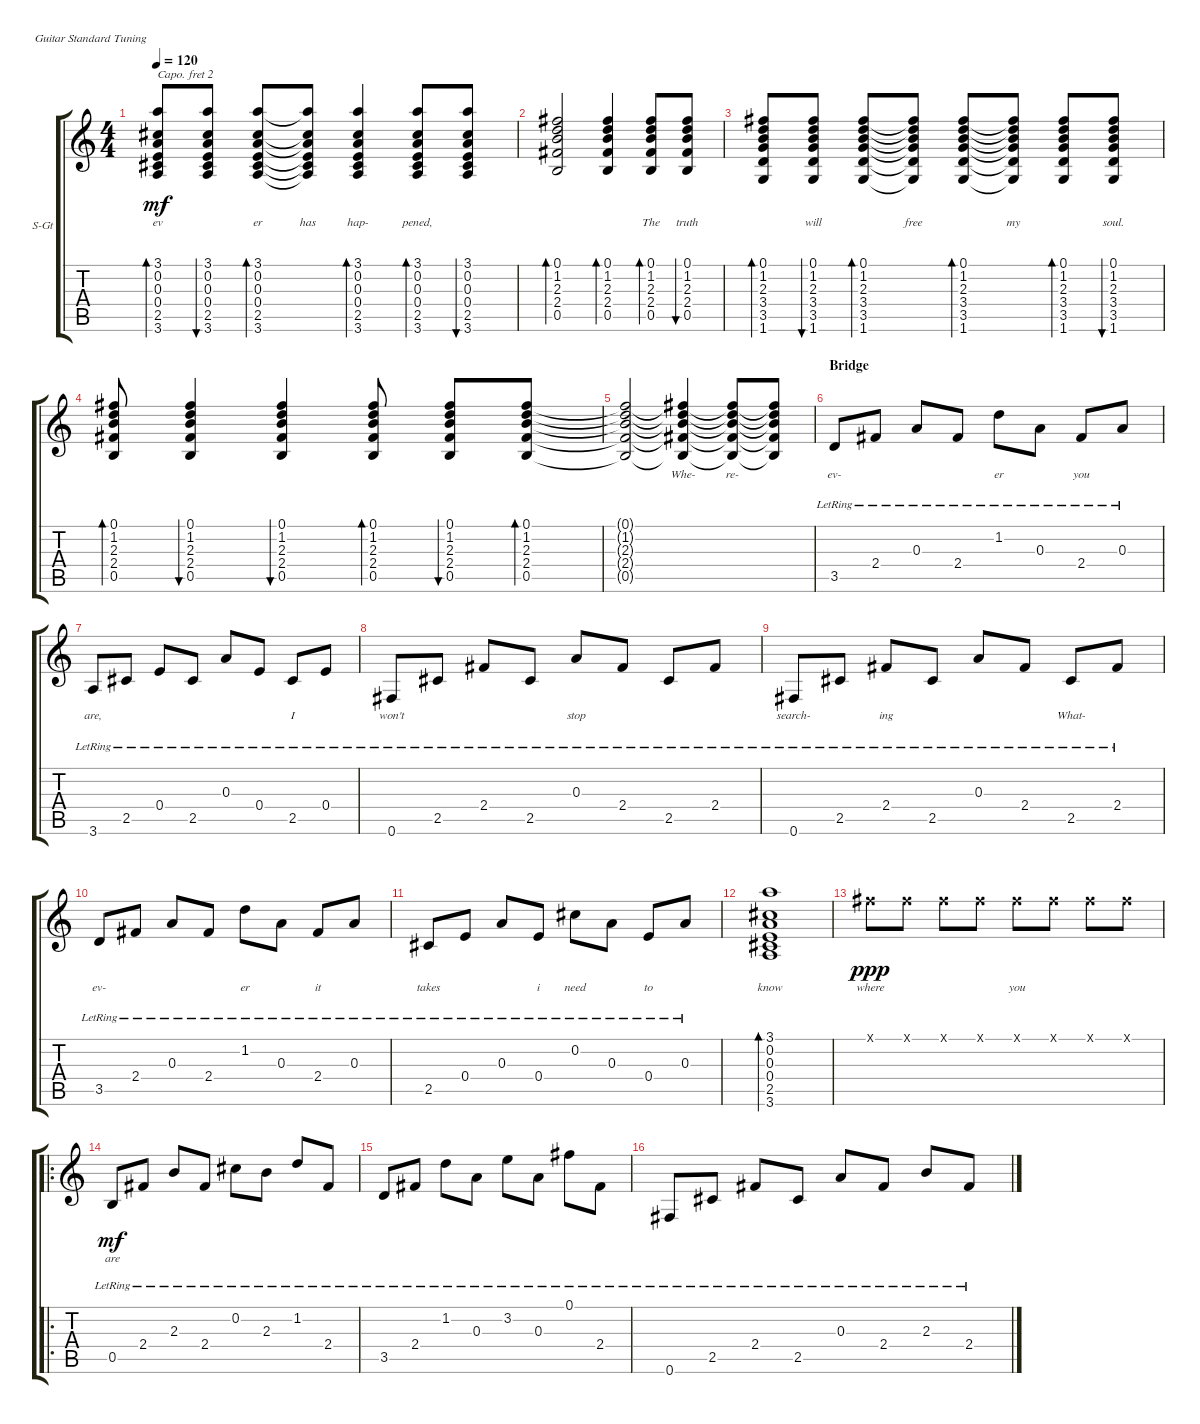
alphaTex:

\defaultSystemsLayout 4
\bracketExtendMode groupsimilarinstruments
\firstSystemTrackNameOrientation horizontal
\otherSystemsTrackNameOrientation horizontal
\track ("Steel Guitar" "S-Gt") {instrument acousticguitarsteel}
\staff {score tabs}
\capo 2
\tuning (E4 B3 G3 D3 A2 E2)
\ts (4 4)
\tempo 120
\clef g2
\ks c
(3.6 2.5 0.4 0.3 0.2 3.1).8{bd 30 lyrics (0 "ev") lyrics (1 "") lyrics (2 "") lyrics (3 "") lyrics (4 "") dy mf} (3.6 2.5 0.4 0.3 0.2 3.1).8{bu 30 lyrics (0 "") lyrics (1 "") lyrics (2 "") lyrics (3 "") lyrics (4 "")} (3.6 2.5 0.4 0.3 0.2 3.1).8{bd 30 lyrics (0 "er") lyrics (1 "") lyrics (2 "") lyrics (3 "") lyrics (4 "")} (3.6{t} 2.5{t} 0.4{t} 0.3{t} 0.2{t} 3.1{t}).8{lyrics (0 "has") lyrics (1 "") lyrics (2 "") lyrics (3 "") lyrics (4 "")} (3.6 2.5 0.4 0.3 0.2 3.1).4{bd 30 lyrics (0 "hap-") lyrics (1 "") lyrics (2 "") lyrics (3 "") lyrics (4 "")} (3.6 2.5 0.4 0.3 0.2 3.1).8{bd 30 lyrics (0 "pened,") lyrics (1 "") lyrics (2 "") lyrics (3 "") lyrics (4 "")} (3.6 2.5 0.4 0.3 0.2 3.1).8{bu 30 lyrics (0 "") lyrics (1 "") lyrics (2 "") lyrics (3 "") lyrics (4 "")} |
(0.5 2.4 2.3 1.2 0.1).2{bd 30 lyrics (0 "") lyrics (1 "") lyrics (2 "") lyrics (3 "") lyrics (4 "")} (1.2 0.1 2.3 2.4 0.5).4{bd 30 lyrics (0 "") lyrics (1 "") lyrics (2 "") lyrics (3 "") lyrics (4 "")} (0.5 2.4 2.3 1.2 0.1).8{bd 30 lyrics (0 "The") lyrics (1 "") lyrics (2 "") lyrics (3 "") lyrics (4 "")} (0.5 2.4 2.3 1.2 0.1).8{bu 30 lyrics (0 "truth") lyrics (1 "") lyrics (2 "") lyrics (3 "") lyrics (4 "")} |
(1.6 3.5 3.4 2.3 1.2 0.1).8{bd 30 lyrics (0 "") lyrics (1 "") lyrics (2 "") lyrics (3 "") lyrics (4 "")} (3.5 1.6 3.4 2.3 1.2 0.1).8{bu 30 lyrics (0 "will") lyrics (1 "") lyrics (2 "") lyrics (3 "") lyrics (4 "")} (3.4 1.6 3.5 2.3 1.2 0.1).8{bd 30 lyrics (0 "") lyrics (1 "") lyrics (2 "") lyrics (3 "") lyrics (4 "")} (1.6{t} 3.5{t} 3.4{t} 2.3{t} 1.2{t} 0.1{t}).8{lyrics (0 "free") lyrics (1 "") lyrics (2 "") lyrics (3 "") lyrics (4 "")} (2.3 1.6 3.5 3.4 1.2 0.1).8{bd 30 lyrics (0 "") lyrics (1 "") lyrics (2 "") lyrics (3 "") lyrics (4 "")} (0.1{t} 1.6{t} 3.5{t} 3.4{t} 2.3{t} 1.2{t}).8{lyrics (0 "my") lyrics (1 "") lyrics (2 "") lyrics (3 "") lyrics (4 "")} (3.5 1.6 3.4 2.3 1.2 0.1).8{bd 30 lyrics (0 "") lyrics (1 "") lyrics (2 "") lyrics (3 "") lyrics (4 "")} (3.4 1.6 3.5 2.3 1.2 0.1).8{bu 30 lyrics (0 "soul.") lyrics (1 "") lyrics (2 "") lyrics (3 "") lyrics (4 "")} |
(0.5 2.4 2.3 1.2 0.1).8{bd 30 lyrics (0 "") lyrics (1 "") lyrics (2 "") lyrics (3 "") lyrics (4 "")} (0.5 0.1 1.2 2.3 2.4).4{bu 30 lyrics (0 "") lyrics (1 "") lyrics (2 "") lyrics (3 "") lyrics (4 "")} (0.5 0.1 1.2 2.3 2.4).4{bu 30 lyrics (0 "") lyrics (1 "") lyrics (2 "") lyrics (3 "") lyrics (4 "")} (0.5 0.1 1.2 2.3 2.4).8{bd 30 lyrics (0 "") lyrics (1 "") lyrics (2 "") lyrics (3 "") lyrics (4 "")} (0.5 0.1 1.2 2.3 2.4).8{bu 30 lyrics (0 "") lyrics (1 "") lyrics (2 "") lyrics (3 "") lyrics (4 "")} (0.5 0.1 1.2 2.3 2.4).8{bd 30 lyrics (0 "") lyrics (1 "") lyrics (2 "") lyrics (3 "") lyrics (4 "")} |
(0.5{t} 2.4{t} 2.3{t} 1.2{t} 0.1{t}).2{lyrics (0 "") lyrics (1 "") lyrics (2 "") lyrics (3 "") lyrics (4 "")} (0.5{t} 2.4{t} 2.3{t} 1.2{t} 0.1{t}).4{lyrics (0 "Whe-") lyrics (1 "") lyrics (2 "") lyrics (3 "") lyrics (4 "")} (0.5{t} 0.1{t} 1.2{t} 2.3{t} 2.4{t}).8{lyrics (0 "re-") lyrics (1 "") lyrics (2 "") lyrics (3 "") lyrics (4 "")} (0.5{t} 0.1{t} 1.2{t} 2.3{t} 2.4{t}).8{lyrics (0 "") lyrics (1 "") lyrics (2 "") lyrics (3 "") lyrics (4 "")} |
\section ("" "Bridge")
3.5{lr}.8{lyrics (0 "ev-") lyrics (1 "") lyrics (2 "") lyrics (3 "") lyrics (4 "")} 2.4{lr}.8{lyrics (0 "") lyrics (1 "") lyrics (2 "") lyrics (3 "") lyrics (4 "")} 0.3{lr}.8{lyrics (0 "") lyrics (1 "") lyrics (2 "") lyrics (3 "") lyrics (4 "")} 2.4{lr}.8{lyrics (0 "") lyrics (1 "") lyrics (2 "") lyrics (3 "") lyrics (4 "")} 1.2{lr}.8{lyrics (0 "er") lyrics (1 "") lyrics (2 "") lyrics (3 "") lyrics (4 "")} 0.3{lr}.8{lyrics (0 "") lyrics (1 "") lyrics (2 "") lyrics (3 "") lyrics (4 "")} 2.4{lr}.8{lyrics (0 "you") lyrics (1 "") lyrics (2 "") lyrics (3 "") lyrics (4 "")} 0.3{lr}.8{lyrics (0 "") lyrics (1 "") lyrics (2 "") lyrics (3 "") lyrics (4 "")} |
3.6{lr}.8{lyrics (0 "are,") lyrics (1 "") lyrics (2 "") lyrics (3 "") lyrics (4 "")} 2.5{lr}.8{lyrics (0 "") lyrics (1 "") lyrics (2 "") lyrics (3 "") lyrics (4 "")} 0.4{lr}.8{lyrics (0 "") lyrics (1 "") lyrics (2 "") lyrics (3 "") lyrics (4 "")} 2.5{lr}.8{lyrics (0 "") lyrics (1 "") lyrics (2 "") lyrics (3 "") lyrics (4 "")} 0.3{lr}.8{lyrics (0 "") lyrics (1 "") lyrics (2 "") lyrics (3 "") lyrics (4 "")} 0.4{lr}.8{lyrics (0 "") lyrics (1 "") lyrics (2 "") lyrics (3 "") lyrics (4 "")} 2.5{lr}.8{lyrics (0 "I") lyrics (1 "") lyrics (2 "") lyrics (3 "") lyrics (4 "")} 0.4{lr}.8{lyrics (0 "") lyrics (1 "") lyrics (2 "") lyrics (3 "") lyrics (4 "")} |
0.6{lr}.8{lyrics (0 "won't") lyrics (1 "") lyrics (2 "") lyrics (3 "") lyrics (4 "")} 2.5{lr}.8{lyrics (0 "") lyrics (1 "") lyrics (2 "") lyrics (3 "") lyrics (4 "")} 2.4{lr}.8{lyrics (0 "") lyrics (1 "") lyrics (2 "") lyrics (3 "") lyrics (4 "")} 2.5{lr}.8{lyrics (0 "") lyrics (1 "") lyrics (2 "") lyrics (3 "") lyrics (4 "")} 0.3{lr}.8{lyrics (0 "stop") lyrics (1 "") lyrics (2 "") lyrics (3 "") lyrics (4 "")} 2.4{lr}.8{lyrics (0 "") lyrics (1 "") lyrics (2 "") lyrics (3 "") lyrics (4 "")} 2.5{lr}.8{lyrics (0 "") lyrics (1 "") lyrics (2 "") lyrics (3 "") lyrics (4 "")} 2.4{lr}.8{lyrics (0 "") lyrics (1 "") lyrics (2 "") lyrics (3 "") lyrics (4 "")} |
0.6{lr}.8{lyrics (0 "search-") lyrics (1 "") lyrics (2 "") lyrics (3 "") lyrics (4 "")} 2.5{lr}.8{lyrics (0 "") lyrics (1 "") lyrics (2 "") lyrics (3 "") lyrics (4 "")} 2.4{lr}.8{lyrics (0 "ing") lyrics (1 "") lyrics (2 "") lyrics (3 "") lyrics (4 "")} 2.5{lr}.8{lyrics (0 "") lyrics (1 "") lyrics (2 "") lyrics (3 "") lyrics (4 "")} 0.3{lr}.8{lyrics (0 "") lyrics (1 "") lyrics (2 "") lyrics (3 "") lyrics (4 "")} 2.4{lr}.8{lyrics (0 "") lyrics (1 "") lyrics (2 "") lyrics (3 "") lyrics (4 "")} 2.5{lr}.8{lyrics (0 "What-") lyrics (1 "") lyrics (2 "") lyrics (3 "") lyrics (4 "")} 2.4{lr}.8{lyrics (0 "") lyrics (1 "") lyrics (2 "") lyrics (3 "") lyrics (4 "")} |
3.5{lr}.8{lyrics (0 "ev-") lyrics (1 "") lyrics (2 "") lyrics (3 "") lyrics (4 "")} 2.4{lr}.8{lyrics (0 "") lyrics (1 "") lyrics (2 "") lyrics (3 "") lyrics (4 "")} 0.3{lr}.8{lyrics (0 "") lyrics (1 "") lyrics (2 "") lyrics (3 "") lyrics (4 "")} 2.4{lr}.8{lyrics (0 "") lyrics (1 "") lyrics (2 "") lyrics (3 "") lyrics (4 "")} 1.2{lr}.8{lyrics (0 "er") lyrics (1 "") lyrics (2 "") lyrics (3 "") lyrics (4 "")} 0.3{lr}.8{lyrics (0 "") lyrics (1 "") lyrics (2 "") lyrics (3 "") lyrics (4 "")} 2.4{lr}.8{lyrics (0 "it") lyrics (1 "") lyrics (2 "") lyrics (3 "") lyrics (4 "")} 0.3{lr}.8{lyrics (0 "") lyrics (1 "") lyrics (2 "") lyrics (3 "") lyrics (4 "")} |
2.5{lr}.8{lyrics (0 "takes") lyrics (1 "") lyrics (2 "") lyrics (3 "") lyrics (4 "")} 0.4{lr}.8{lyrics (0 "") lyrics (1 "") lyrics (2 "") lyrics (3 "") lyrics (4 "")} 0.3{lr}.8{lyrics (0 "") lyrics (1 "") lyrics (2 "") lyrics (3 "") lyrics (4 "")} 0.4{lr}.8{lyrics (0 "i") lyrics (1 "") lyrics (2 "") lyrics (3 "") lyrics (4 "")} 0.2{lr}.8{lyrics (0 "need") lyrics (1 "") lyrics (2 "") lyrics (3 "") lyrics (4 "")} 0.3{lr}.8{lyrics (0 "") lyrics (1 "") lyrics (2 "") lyrics (3 "") lyrics (4 "")} 0.4{lr}.8{lyrics (0 "to") lyrics (1 "") lyrics (2 "") lyrics (3 "") lyrics (4 "")} 0.3{lr}.8{lyrics (0 "") lyrics (1 "") lyrics (2 "") lyrics (3 "") lyrics (4 "")} |
(2.5 3.6 0.4 0.3 0.2 3.1).1{bd 30 lyrics (0 "know") lyrics (1 "") lyrics (2 "") lyrics (3 "") lyrics (4 "")} |
0.1{x}.8{lyrics (0 "where") lyrics (1 "") lyrics (2 "") lyrics (3 "") lyrics (4 "") dy ppp} 0.1{x}.8{lyrics (0 "") lyrics (1 "") lyrics (2 "") lyrics (3 "") lyrics (4 "")} 0.1{x}.8{lyrics (0 "") lyrics (1 "") lyrics (2 "") lyrics (3 "") lyrics (4 "")} 0.1{x}.8{lyrics (0 "") lyrics (1 "") lyrics (2 "") lyrics (3 "") lyrics (4 "")} 0.1{x}.8{lyrics (0 "you") lyrics (1 "") lyrics (2 "") lyrics (3 "") lyrics (4 "")} 0.1{x}.8{lyrics (0 "") lyrics (1 "") lyrics (2 "") lyrics (3 "") lyrics (4 "")} 0.1{x}.8{lyrics (0 "") lyrics (1 "") lyrics (2 "") lyrics (3 "") lyrics (4 "")} 0.1{x}.8{lyrics (0 "") lyrics (1 "") lyrics (2 "") lyrics (3 "") lyrics (4 "")} |
\ro
0.5{lr}.8{lyrics (0 "are") lyrics (1 "") lyrics (2 "") lyrics (3 "") lyrics (4 "") dy mf} 2.4{lr}.8{lyrics (0 "") lyrics (1 "") lyrics (2 "") lyrics (3 "") lyrics (4 "")} 2.3{lr}.8{lyrics (0 "") lyrics (1 "") lyrics (2 "") lyrics (3 "") lyrics (4 "")} 2.4{lr}.8{lyrics (0 "") lyrics (1 "") lyrics (2 "") lyrics (3 "") lyrics (4 "")} 0.2{lr}.8{lyrics (0 "") lyrics (1 "") lyrics (2 "") lyrics (3 "") lyrics (4 "")} 2.3{lr}.8{lyrics (0 "") lyrics (1 "") lyrics (2 "") lyrics (3 "") lyrics (4 "")} 1.2{lr}.8{lyrics (0 "") lyrics (1 "") lyrics (2 "") lyrics (3 "") lyrics (4 "")} 2.4{lr}.8{lyrics (0 "") lyrics (1 "") lyrics (2 "") lyrics (3 "") lyrics (4 "")} |
3.5{lr}.8{lyrics (0 "") lyrics (1 "") lyrics (2 "") lyrics (3 "") lyrics (4 "")} 2.4{lr}.8{lyrics (0 "") lyrics (1 "") lyrics (2 "") lyrics (3 "") lyrics (4 "")} 1.2{lr}.8{lyrics (0 "") lyrics (1 "") lyrics (2 "") lyrics (3 "") lyrics (4 "")} 0.3{lr}.8{lyrics (0 "") lyrics (1 "") lyrics (2 "") lyrics (3 "") lyrics (4 "")} 3.2{lr}.8{lyrics (0 "") lyrics (1 "") lyrics (2 "") lyrics (3 "") lyrics (4 "")} 0.3{lr}.8{lyrics (0 "") lyrics (1 "") lyrics (2 "") lyrics (3 "") lyrics (4 "")} 0.1{lr}.8{lyrics (0 "") lyrics (1 "") lyrics (2 "") lyrics (3 "") lyrics (4 "")} 2.4{lr}.8{lyrics (0 "") lyrics (1 "") lyrics (2 "") lyrics (3 "") lyrics (4 "")} |
0.6{lr}.8{lyrics (0 "") lyrics (1 "") lyrics (2 "") lyrics (3 "") lyrics (4 "")} 2.5{lr}.8{lyrics (0 "") lyrics (1 "") lyrics (2 "") lyrics (3 "") lyrics (4 "")} 2.4{lr}.8{lyrics (0 "") lyrics (1 "") lyrics (2 "") lyrics (3 "") lyrics (4 "")} 2.5{lr}.8{lyrics (0 "") lyrics (1 "") lyrics (2 "") lyrics (3 "") lyrics (4 "")} 0.3{lr}.8{lyrics (0 "") lyrics (1 "") lyrics (2 "") lyrics (3 "") lyrics (4 "")} 2.4{lr}.8{lyrics (0 "") lyrics (1 "") lyrics (2 "") lyrics (3 "") lyrics (4 "")} 2.3{lr}.8{lyrics (0 "") lyrics (1 "") lyrics (2 "") lyrics (3 "") lyrics (4 "")} 2.4{lr}.8{lyrics (0 "") lyrics (1 "") lyrics (2 "") lyrics (3 "") lyrics (4 "")}
